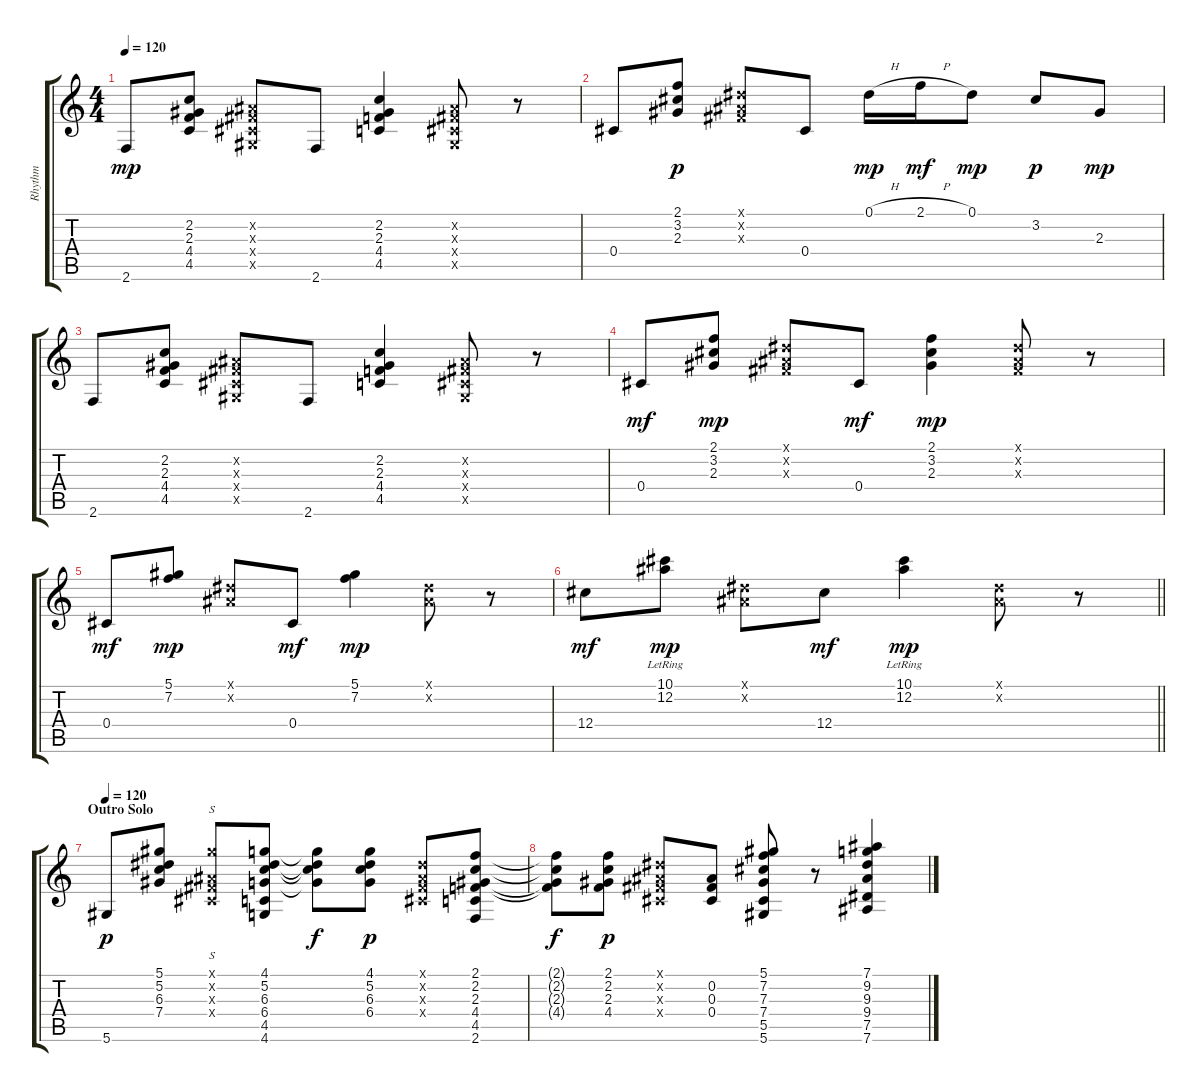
\track ("Rhythm" "Rhythm") {instrument acousticguitarsteel}
\staff {score tabs}
\tuning (Eb4 Bb3 Gb3 Db3 Ab2 Eb2) {hide}
\ts (4 4)
\tempo 120
\clef g2
\ks c
2.6.8{dy mp} (2.2 2.3 4.4 4.5).8 (0.2{x} 0.3{x} 0.4{x} 0.5{x}).8 2.6.8 (2.2 2.3 4.4 4.5).4 (0.2{x} 0.3{x} 0.4{x} 0.5{x}).8 r.8 |
0.4.8 (2.1 3.2 2.3).8{dy p} (0.1{x} 0.2{x} 0.3{x}).8 0.4.8 0.1{h}.16{dy mp} 2.1{h}.16{dy mf} 0.1.8{dy mp} 3.2.8{dy p} 2.3.8{dy mp} |
2.6.8 (2.2 2.3 4.4 4.5).8 (0.2{x} 0.3{x} 0.4{x} 0.5{x}).8 2.6.8 (2.2 2.3 4.4 4.5).4 (0.2{x} 0.3{x} 0.4{x} 0.5{x}).8 r.8 |
0.4.8{dy mf} (2.1 3.2 2.3).8{dy mp} (0.1{x} 0.2{x} 0.3{x}).8 0.4.8{dy mf} (2.1 3.2 2.3).4{dy mp} (0.1{x} 0.2{x} 0.3{x}).8 r.8 |
0.4.8{dy mf} (5.1 7.2).8{dy mp} (0.1{x} 0.2{x}).8 0.4.8{dy mf} (5.1 7.2).4{dy mp} (0.1{x} 0.2{x}).8 r.8 |
\barLineRight lightlight
12.4.8{dy mf} (10.1{lr} 12.2{lr}).8{dy mp} (0.1{x} 0.2{x}).8 12.4.8{dy mf} (10.1{lr} 12.2{lr}).4{dy mp} (0.1{x} 0.2{x}).8 r.8 |
\section ("" "Outro Solo")
\tempo 120
5.6.8{dy p} (5.1 5.2 6.3 7.4).8 (5.1{x} 0.2{x} 0.3{x} 0.4{x}).8{s} (4.1 5.2 6.3 6.4 4.5 4.6).8 (4.1{t} 5.2{t} 6.3{t} 6.4{t}).8{dy f} (4.1 5.2 6.3 6.4).8{dy p} (0.1{x} 0.2{x} 0.3{x} 0.4{x}).8 (2.1 2.2 2.3 4.4 4.5 2.6).8 |
(2.1{t} 2.2{t} 2.3{t} 4.4{t}).8{dy f} (2.1 2.2 2.3 4.4).8{dy p} (0.1{x} 0.2{x} 0.3{x} 0.4{x}).8 (0.2 0.3 0.4).8 (5.1 7.2 7.3 7.4 5.5 5.6).8 r.8 (7.1 9.2 9.3 9.4 7.5 7.6).4
